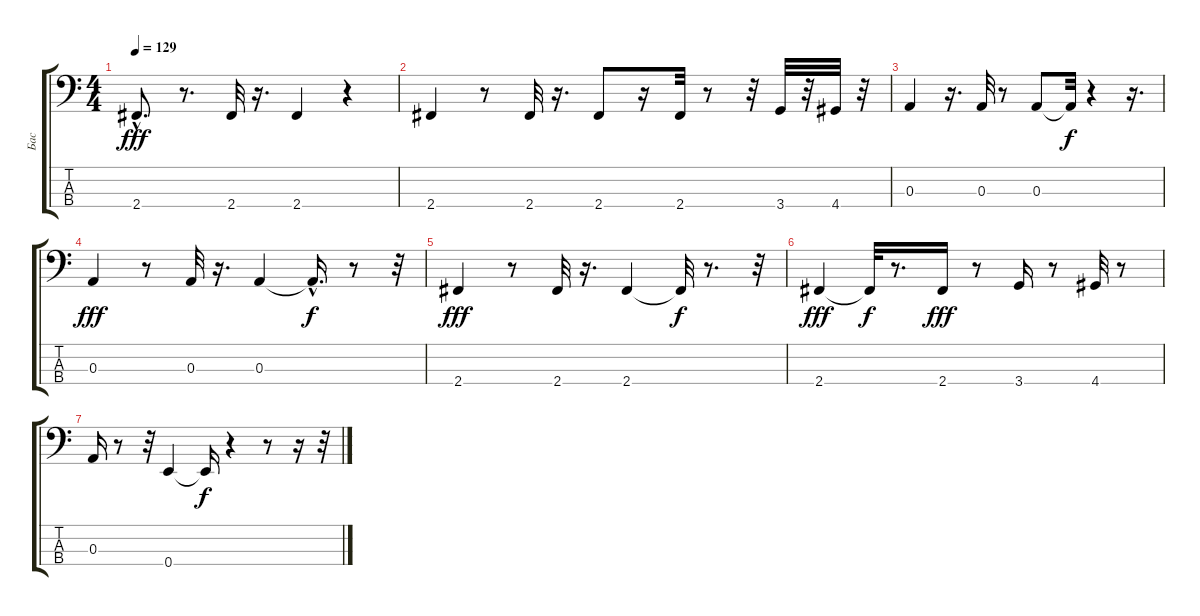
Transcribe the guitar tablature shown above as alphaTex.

\track ("Бас" "Бас") {instrument slapbass2}
\staff {score tabs}
\tuning (G2 D2 A1 E1) {hide}
\ts (4 4)
\tempo 129
\clef f4
\ks c
2.4{hac}.8{d dy fff} r.8{d} 2.4.32 r.16{d} 2.4.4 r.4 |
2.4.4 r.8 2.4.32 r.16{d} 2.4.8 r.16 2.4.32 r.8 r.32 3.4.32 r.32 4.4.32 r.32 |
0.3.4 r.16{d} 0.3.32 r.8 0.3.8 0.3{t}.32{dy f} r.4 r.16{d} |
0.3.4{dy fff} r.8 0.3.32 r.16{d} 0.3.4 0.3{hac t}.16{d dy f} r.8 r.32 |
2.4.4{dy fff} r.8 2.4.32 r.16{d} 2.4.4 2.4{t}.32{dy f} r.8{d} r.32 |
2.4.4{dy fff} 2.4{t}.32{dy f} r.8{d} 2.4.16{dy fff} r.8 3.4.16 r.8 4.4.32 r.8 |
0.3.16 r.8 r.32 0.4.4 0.4{t}.16{dy f} r.4 r.8 r.16 r.32
